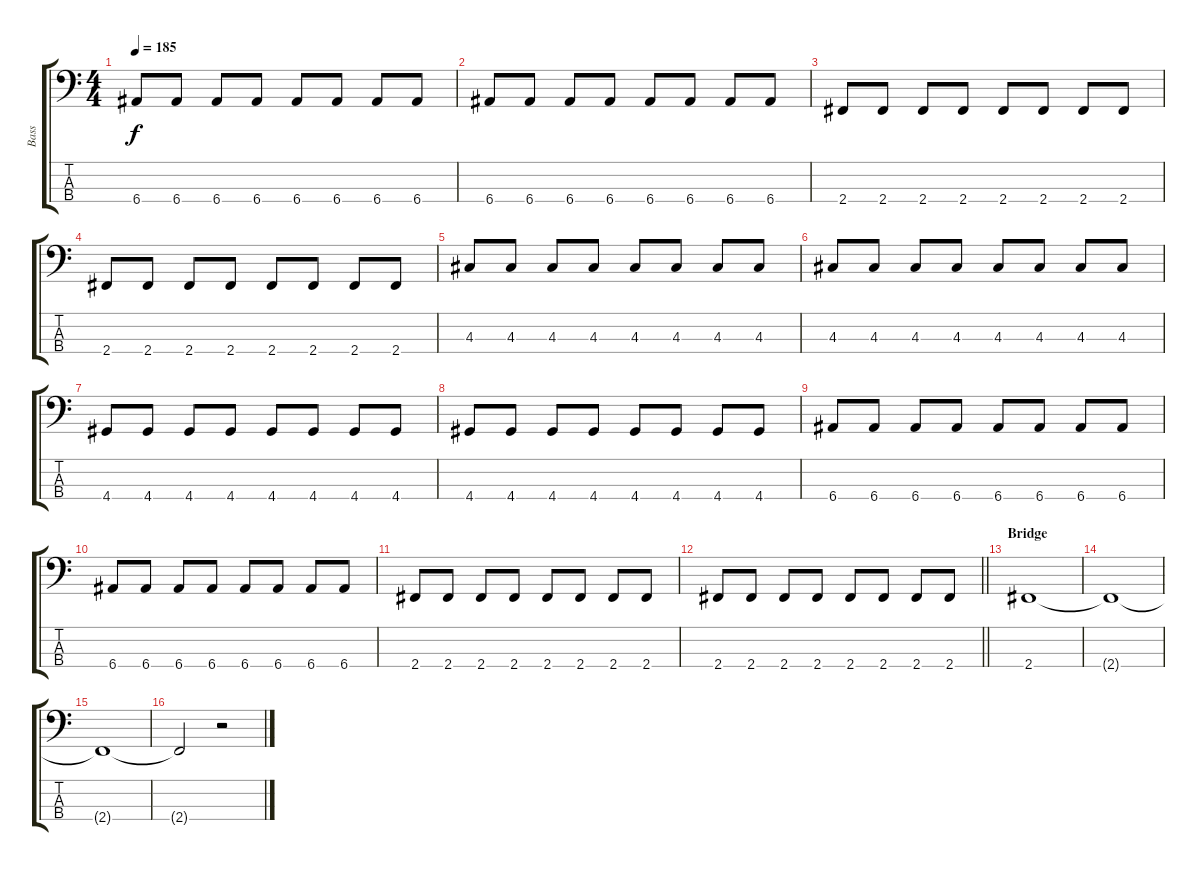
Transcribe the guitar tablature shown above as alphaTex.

\track ("Bass" "Bass") {instrument electricbasspick}
\staff {score tabs}
\tuning (G2 D2 A1 E1) {hide}
\ts (4 4)
\tempo 185
\clef f4
\ks c
6.4.8{dy f} 6.4.8 6.4.8 6.4.8 6.4.8 6.4.8 6.4.8 6.4.8 |
6.4.8 6.4.8 6.4.8 6.4.8 6.4.8 6.4.8 6.4.8 6.4.8 |
2.4.8 2.4.8 2.4.8 2.4.8 2.4.8 2.4.8 2.4.8 2.4.8 |
2.4.8 2.4.8 2.4.8 2.4.8 2.4.8 2.4.8 2.4.8 2.4.8 |
4.3.8 4.3.8 4.3.8 4.3.8 4.3.8 4.3.8 4.3.8 4.3.8 |
4.3.8 4.3.8 4.3.8 4.3.8 4.3.8 4.3.8 4.3.8 4.3.8 |
4.4.8 4.4.8 4.4.8 4.4.8 4.4.8 4.4.8 4.4.8 4.4.8 |
4.4.8 4.4.8 4.4.8 4.4.8 4.4.8 4.4.8 4.4.8 4.4.8 |
6.4.8 6.4.8 6.4.8 6.4.8 6.4.8 6.4.8 6.4.8 6.4.8 |
6.4.8 6.4.8 6.4.8 6.4.8 6.4.8 6.4.8 6.4.8 6.4.8 |
2.4.8 2.4.8 2.4.8 2.4.8 2.4.8 2.4.8 2.4.8 2.4.8 |
\barLineRight lightlight
2.4.8 2.4.8 2.4.8 2.4.8 2.4.8 2.4.8 2.4.8 2.4.8 |
\section ("" "Bridge")
2.4.1 |
2.4{t}.1 |
2.4{t}.1 |
2.4{t}.2 r.2
